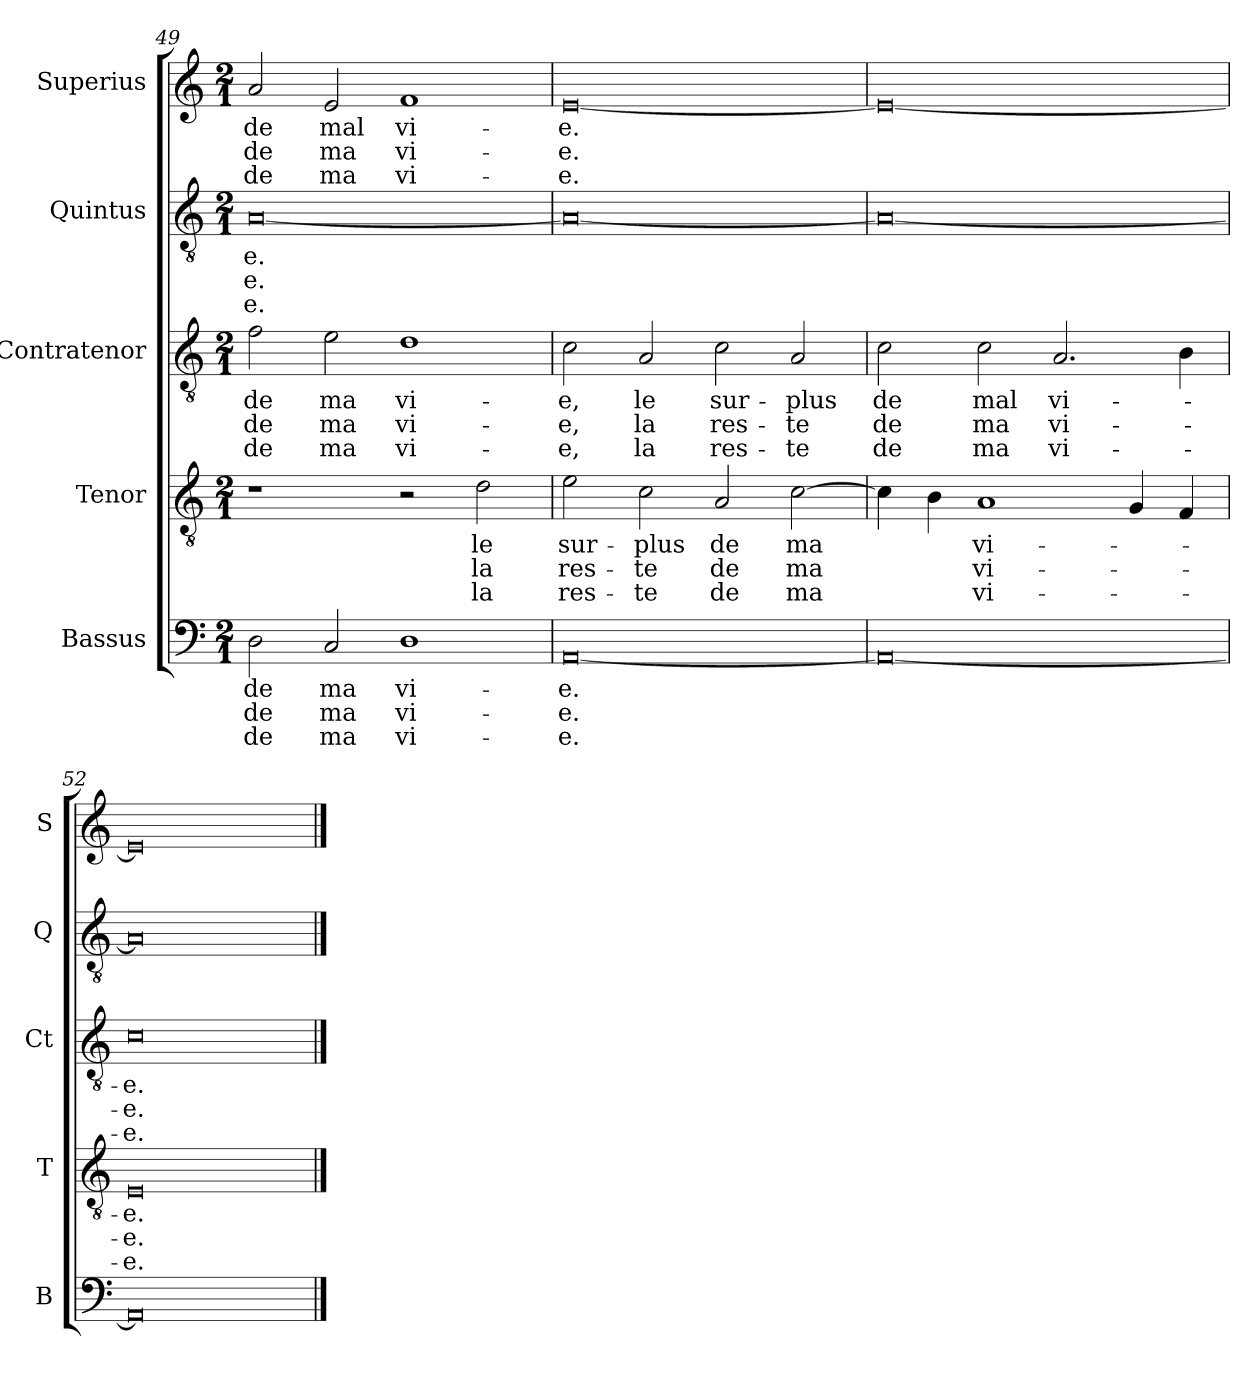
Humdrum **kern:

**kern	**text	**text	**text	**kern	**text	**text	**text	**kern	**text	**text	**text	**kern	**text	**text	**text	**kern	**text	**text	**text
*part5	*part5	*part5	*part5	*part4	*part4	*part4	*part4	*part3	*part3	*part3	*part3	*part2	*part2	*part2	*part2	*part1	*part1	*part1	*part1
*staff5	*staff5	*staff5	*staff5	*staff4	*staff4	*staff4	*staff4	*staff3	*staff3	*staff3	*staff3	*staff2	*staff2	*staff2	*staff2	*staff1	*staff1	*staff1	*staff1
*I"Bassus	*	*	*	*I"Tenor	*	*	*	*I"Contratenor	*	*	*	*I"Quintus	*	*	*	*I"Superius	*	*	*
*I'B	*	*	*	*I'T	*	*	*	*I'Ct	*	*	*	*I'Q	*	*	*	*I'S	*	*	*
*clefF4	*	*	*	*clefGv2	*	*	*	*clefGv2	*	*	*	*clefGv2	*	*	*	*clefG2	*	*	*
*k[]	*	*	*	*k[]	*	*	*	*k[]	*	*	*	*k[]	*	*	*	*k[]	*	*	*
*M2/1	*	*	*	*M2/1	*	*	*	*M2/1	*	*	*	*M2/1	*	*	*	*M2/1	*	*	*
=49	=49	=49	=49	=49	=49	=49	=49	=49	=49	=49	=49	=49	=49	=49	=49	=49	=49	=49	=49
2D\	de	de	de	1r	.	.	.	2f\	de	de	de	[0A	-e.	-e.	-e.	2a/	de	de	de
2C/	ma	ma	ma	.	.	.	.	2e\	ma	ma	ma	.	.	.	.	2e/	mal	ma	ma
1D	vi-	vi-	vi-	2r	.	.	.	1d	vi-	vi-	vi-	.	.	.	.	1f	vi-	vi-	vi-
.	.	.	.	2d\	le	la	la	.	.	.	.	.	.	.	.	.	.	.	.
=50	=50	=50	=50	=50	=50	=50	=50	=50	=50	=50	=50	=50	=50	=50	=50	=50	=50	=50	=50
[0AA	-e.	-e.	-e.	2e\	sur-	res-	res-	2c\	-e,	-e,	-e,	0A_	.	.	.	[0e	-e.	-e.	-e.
.	.	.	.	2c\	-plus	-te	-te	2A/	le	la	la	.	.	.	.	.	.	.	.
.	.	.	.	2A	de	de	de	2c\	sur-	res-	res-	.	.	.	.	.	.	.	.
.	.	.	.	[2c\	ma	ma	ma	2A/	-plus	-te	-te	.	.	.	.	.	.	.	.
=51	=51	=51	=51	=51	=51	=51	=51	=51	=51	=51	=51	=51	=51	=51	=51	=51	=51	=51	=51
0AA_	.	.	.	4c\]	.	.	.	2c\	de	de	de	0A_	.	.	.	0e_	.	.	.
.	.	.	.	4B\	.	.	.	.	.	.	.	.	.	.	.	.	.	.	.
.	.	.	.	1A	vi-	vi-	vi-	2c\	mal	ma	ma	.	.	.	.	.	.	.	.
.	.	.	.	.	.	.	.	2.A/	vi-	vi-	vi-	.	.	.	.	.	.	.	.
.	.	.	.	4G	.	.	.	.	.	.	.	.	.	.	.	.	.	.	.
.	.	.	.	4F	.	.	.	4B\	.	.	.	.	.	.	.	.	.	.	.
=52	=52	=52	=52	=52	=52	=52	=52	=52	=52	=52	=52	=52	=52	=52	=52	=52	=52	=52	=52
0AA]	.	.	.	0E	-e.	-e.	-e.	0c	-e.	-e.	-e.	0A]	.	.	.	0e]	.	.	.
==	==	==	==	==	==	==	==	==	==	==	==	==	==	==	==	==	==	==	==
*-	*-	*-	*-	*-	*-	*-	*-	*-	*-	*-	*-	*-	*-	*-	*-	*-	*-	*-	*-
